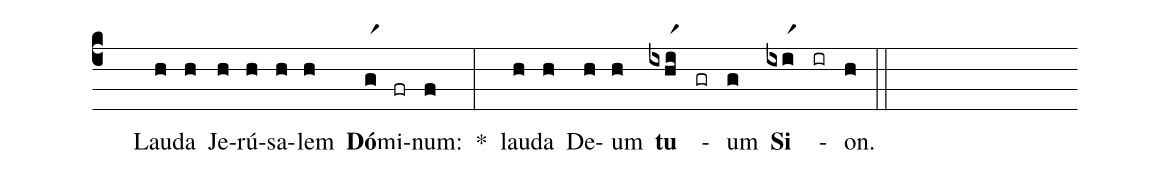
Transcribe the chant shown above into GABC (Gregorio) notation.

%%
(c4)
( )Lau(h)da(h) Je(h)rú(h)sa(h)lem(h) <b>Dó</b>(gr1)mi(fr)num:(f) *(:)
lau(h)da(h) De(h)um(h) <b>tu</b>(ixhir1) -(gr) um(g) <b>Si</b>(ixir1) -(ir) on.(h) (::)
